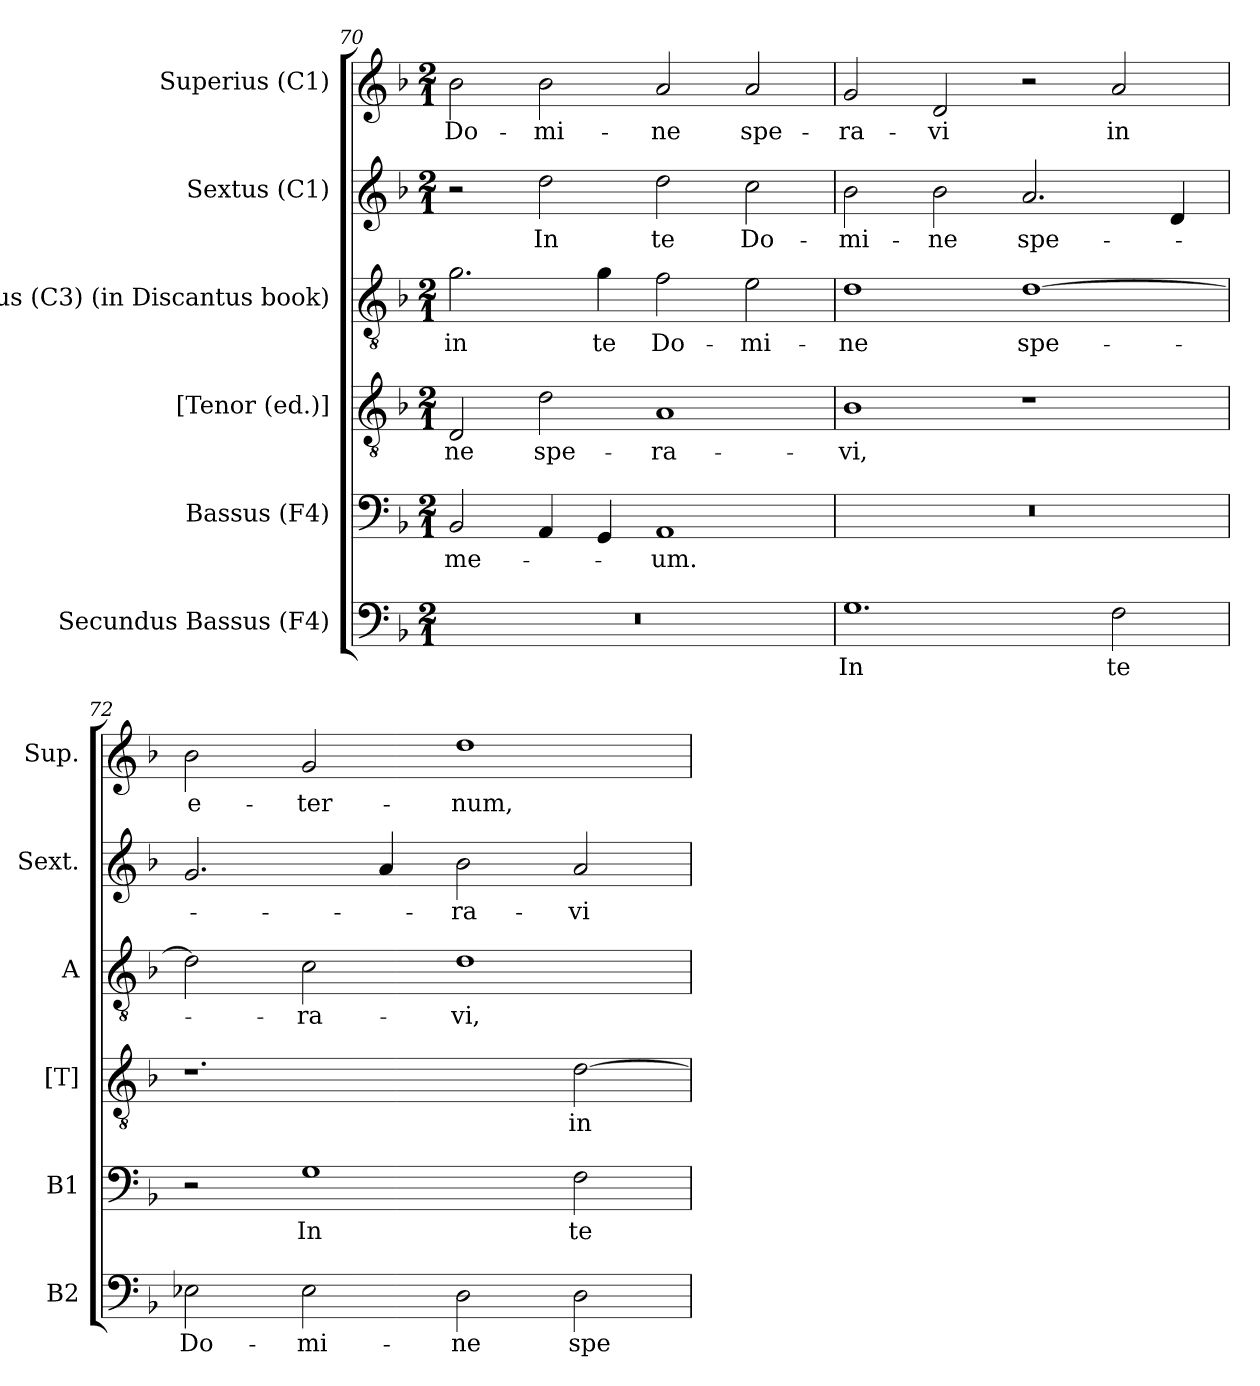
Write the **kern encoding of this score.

**kern	**text	**kern	**text	**kern	**text	**kern	**text	**kern	**text	**kern	**text
*part6	*part6	*part5	*part5	*part4	*part4	*part3	*part3	*part2	*part2	*part1	*part1
*staff6	*staff6	*staff5	*staff5	*staff4	*staff4	*staff3	*staff3	*staff2	*staff2	*staff1	*staff1
*I"Secundus Bassus (F4)	*	*I"Bassus (F4)	*	*I"[Tenor (ed.)]	*	*I"Altus (C3) (in Discantus book)	*	*I"Sextus (C1)	*	*I"Superius (C1)	*
*I'B2	*	*I'B1	*	*I'[T]	*	*I'A	*	*I'Sext.	*	*I'Sup.	*
*clefF4	*	*clefF4	*	*clefGv2	*	*clefGv2	*	*clefG2	*	*clefG2	*
*	*	*	*	*ITrd7c12	*	*	*	*	*	*	*
*k[b-]	*	*k[b-]	*	*k[b-]	*	*k[b-]	*	*k[b-]	*	*k[b-]	*
*F:	*	*F:	*	*F:	*	*F:	*	*F:	*	*F:	*
*M2/1	*	*M2/1	*	*M2/1	*	*M2/1	*	*M2/1	*	*M2/1	*
=70	=70	=70	=70	=70	=70	=70	=70	=70	=70	=70	=70
!LO:N:vis=1	!	!	!	!	!	!	!	!	!	!	!
!	!	!	!LO:LY:b:color=#000000	!	!	!	!	!	!	!	!
!	!	!	!	!	!LO:LY:b:color=#000000	!	!	!	!	!	!
!	!	!	!	!	!	!	!LO:LY:b:color=#000000	!	!	!	!
!	!	!	!	!	!	!	!	!	!	!	!LO:LY:b:color=#000000
0r	.	2BB-i/	me-	2DDi/	-ne	2.gi\	in	2r	.	2b-i\	Do-
!	!	!	!	!	!LO:LY:b:color=#000000	!	!	!	!	!	!
!	!	!	!	!	!	!	!	!	!LO:LY:b:color=#000000	!	!
!	!	!	!	!	!	!	!	!	!	!	!LO:LY:b:color=#000000
.	.	4AAi/	.	2Di\	spe-	.	.	2ddi\	In	2b-i\	-mi-
!	!	!	!	!	!	!	!LO:LY:b:color=#000000	!	!	!	!
.	.	4GGi/	.	.	.	4gi\	te	.	.	.	.
!	!	!	!LO:LY:b:color=#000000	!	!	!	!	!	!	!	!
!	!	!	!	!	!LO:LY:b:color=#000000	!	!	!	!	!	!
!	!	!	!	!	!	!	!LO:LY:b:color=#000000	!	!	!	!
!	!	!	!	!	!	!	!	!	!LO:LY:b:color=#000000	!	!
!	!	!	!	!	!	!	!	!	!	!	!LO:LY:b:color=#000000
.	.	1AAi	-um.	1AAi	-ra-	2fi\	Do-	2ddi\	te	2ai/	-ne
!	!	!	!	!	!	!	!LO:LY:b:color=#000000	!	!	!	!
!	!	!	!	!	!	!	!	!	!LO:LY:b:color=#000000	!	!
!	!	!	!	!	!	!	!	!	!	!	!LO:LY:b:color=#000000
.	.	.	.	.	.	2ei\	-mi-	2cci\	Do-	2ai/	spe-
!!LO:PB:g=z
=71	=71	=71	=71	=71	=71	=71	=71	=71	=71	=71	=71
!	!LO:LY:b:color=#000000	!LO:N:vis=1	!	!	!	!	!	!	!	!	!
!	!	!	!	!	!LO:LY:b:color=#000000	!	!	!	!	!	!
!	!	!	!	!	!	!	!LO:LY:b:color=#000000	!	!	!	!
!	!	!	!	!	!	!	!	!	!LO:LY:b:color=#000000	!	!
!	!	!	!	!	!	!	!	!	!	!	!LO:LY:b:color=#000000
1.Gi	In	0r	.	1BB-i	-vi,	1di	-ne	2b-i\	-mi-	2gi/	-ra-
!	!	!	!	!	!	!	!	!	!LO:LY:b:color=#000000	!	!
!	!	!	!	!	!	!	!	!	!	!	!LO:LY:b:color=#000000
.	.	.	.	.	.	.	.	2b-i\	-ne	2di/	-vi
!	!	!	!	!	!	!	!LO:LY:b:color=#000000	!	!	!	!
!	!	!	!	!	!	!	!	!	!LO:LY:b:color=#000000	!	!
.	.	.	.	1r	.	[1di	spe-	2.ai/	spe-	2r	.
!	!LO:LY:b:color=#000000	!	!	!	!	!	!	!	!	!	!
!	!	!	!	!	!	!	!	!	!	!	!LO:LY:b:color=#000000
2Fi\	te	.	.	.	.	.	.	.	.	2ai/	in
.	.	.	.	.	.	.	.	4di/	.	.	.
=72	=72	=72	=72	=72	=72	=72	=72	=72	=72	=72	=72
!	!LO:LY:b:color=#000000	!	!	!	!	!	!	!	!	!	!
!	!	!	!	!	!	!	!	!	!	!	!LO:LY:b:color=#000000
2E-Xi\	Do-	2r	.	1.r	.	2di\]	.	2.gi/	.	2b-i\	e-
!	!LO:LY:b:color=#000000	!	!	!	!	!	!	!	!	!	!
!	!	!	!LO:LY:b:color=#000000	!	!	!	!	!	!	!	!
!	!	!	!	!	!	!	!LO:LY:b:color=#000000	!	!	!	!
!	!	!	!	!	!	!	!	!	!	!	!LO:LY:b:color=#000000
2E-i\	-mi-	1Gi	In	.	.	2ci\	-ra-	.	.	2gi/	-ter-
.	.	.	.	.	.	.	.	4ai/	.	.	.
!	!LO:LY:b:color=#000000	!	!	!	!	!	!	!	!	!	!
!	!	!	!	!	!	!	!LO:LY:b:color=#000000	!	!	!	!
!	!	!	!	!	!	!	!	!	!LO:LY:b:color=#000000	!	!
!	!	!	!	!	!	!	!	!	!	!	!LO:LY:b:color=#000000
2Di\	-ne	.	.	.	.	1di	-vi,	2b-i\	-ra-	1ddi	-num,
!	!LO:LY:b:color=#000000	!	!	!	!	!	!	!	!	!	!
!	!	!	!LO:LY:b:color=#000000	!	!	!	!	!	!	!	!
!	!	!	!	!	!LO:LY:b:color=#000000	!	!	!	!	!	!
!	!	!	!	!	!	!	!	!	!LO:LY:b:color=#000000	!	!
2Di\	spe-	2Fi\	te	[2Di\	in	.	.	2ai/	-vi	.	.
=	=	=	=	=	=	=	=	=	=	=	=
*-	*-	*-	*-	*-	*-	*-	*-	*-	*-	*-	*-
